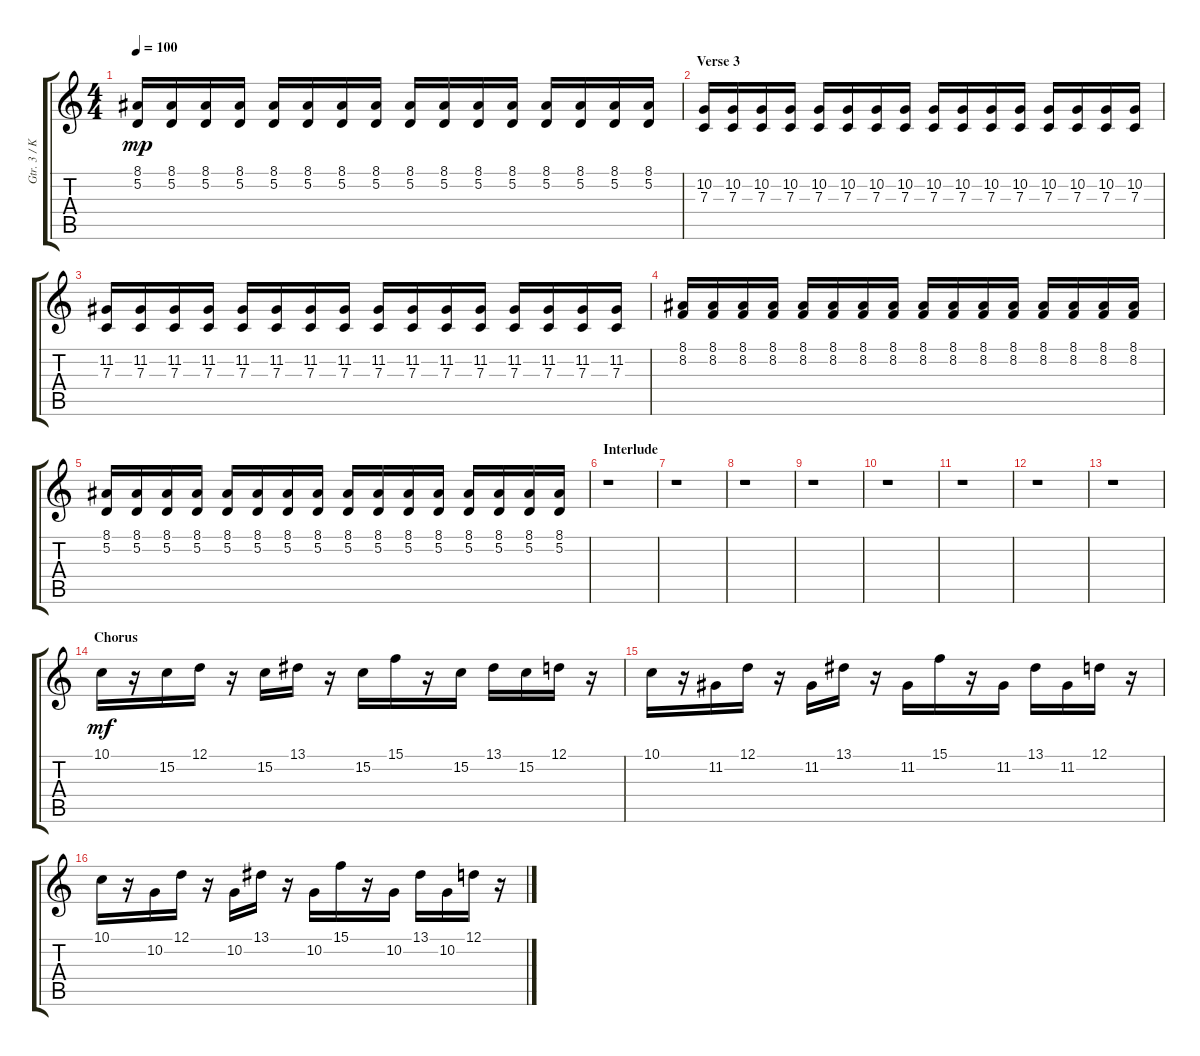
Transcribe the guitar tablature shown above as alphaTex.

\track ("Gtr. 3 / Keyboards" "Gtr. 3 / K") {instrument recorder}
\staff {score tabs}
\tuning (D4 A3 F3 C3 G2 C2) {hide}
\ts (4 4)
\tempo 100
\clef g2
\ks c
(8.1 5.2).16{dy mp} (8.1 5.2).16 (8.1 5.2).16 (8.1 5.2).16 (8.1 5.2).16 (8.1 5.2).16 (8.1 5.2).16 (8.1 5.2).16 (8.1 5.2).16 (8.1 5.2).16 (8.1 5.2).16 (8.1 5.2).16 (8.1 5.2).16 (8.1 5.2).16 (8.1 5.2).16 (8.1 5.2).16 |
\section ("" "Verse 3")
(10.2 7.3).16 (10.2 7.3).16 (10.2 7.3).16 (10.2 7.3).16 (10.2 7.3).16 (10.2 7.3).16 (10.2 7.3).16 (10.2 7.3).16 (10.2 7.3).16 (10.2 7.3).16 (10.2 7.3).16 (10.2 7.3).16 (10.2 7.3).16 (10.2 7.3).16 (10.2 7.3).16 (10.2 7.3).16 |
(11.2 7.3).16 (11.2 7.3).16 (11.2 7.3).16 (11.2 7.3).16 (11.2 7.3).16 (11.2 7.3).16 (11.2 7.3).16 (11.2 7.3).16 (11.2 7.3).16 (11.2 7.3).16 (11.2 7.3).16 (11.2 7.3).16 (11.2 7.3).16 (11.2 7.3).16 (11.2 7.3).16 (11.2 7.3).16 |
(8.1 8.2).16 (8.1 8.2).16 (8.1 8.2).16 (8.1 8.2).16 (8.1 8.2).16 (8.1 8.2).16 (8.1 8.2).16 (8.1 8.2).16 (8.1 8.2).16 (8.1 8.2).16 (8.1 8.2).16 (8.1 8.2).16 (8.1 8.2).16 (8.1 8.2).16 (8.1 8.2).16 (8.1 8.2).16 |
(8.1 5.2).16 (8.1 5.2).16 (8.1 5.2).16 (8.1 5.2).16 (8.1 5.2).16 (8.1 5.2).16 (8.1 5.2).16 (8.1 5.2).16 (8.1 5.2).16 (8.1 5.2).16 (8.1 5.2).16 (8.1 5.2).16 (8.1 5.2).16 (8.1 5.2).16 (8.1 5.2).16 (8.1 5.2).16 |
\section ("" "Interlude")
r.1 |
r.1 |
r.1 |
r.1 |
r.1 |
r.1 |
r.1 |
r.1 |
\section ("" "Chorus")
10.1.16{dy mf} r.16 15.2.16 12.1.16 r.16 15.2.16 13.1.16 r.16 15.2.16 15.1.16 r.16 15.2.16 13.1.16 15.2.16 12.1.16 r.16 |
10.1.16 r.16 11.2.16 12.1.16 r.16 11.2.16 13.1.16 r.16 11.2.16 15.1.16 r.16 11.2.16 13.1.16 11.2.16 12.1.16 r.16 |
10.1.16 r.16 10.2.16 12.1.16 r.16 10.2.16 13.1.16 r.16 10.2.16 15.1.16 r.16 10.2.16 13.1.16 10.2.16 12.1.16 r.16
